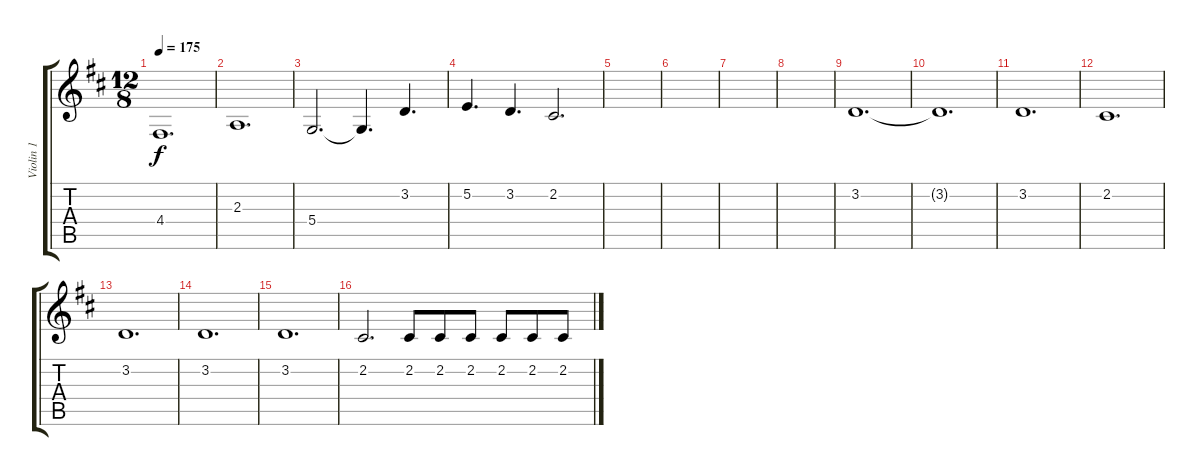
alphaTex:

\track ("Violin 1" "Violin 1") {instrument violin}
\staff {score tabs}
\tuning (E4 B3 G3 D3 A2 E2) {hide}
\ts (12 8)
\tempo 175
\clef g2
\ks d
4.4.1{d dy f} |
2.3.1{d} |
5.4.2{d} 5.4{t}.4{d} 3.2.4{d} |
5.2.4{d} 3.2.4{d} 2.2.2{d} |
|
|
|
|
3.2.1{d} |
3.2{t}.1{d} |
3.2.1{d} |
2.2.1{d} |
3.2.1{d} |
3.2.1{d} |
3.2.1{d} |
2.2.2{d} 2.2.8 2.2.8 2.2.8 2.2.8 2.2.8 2.2.8
